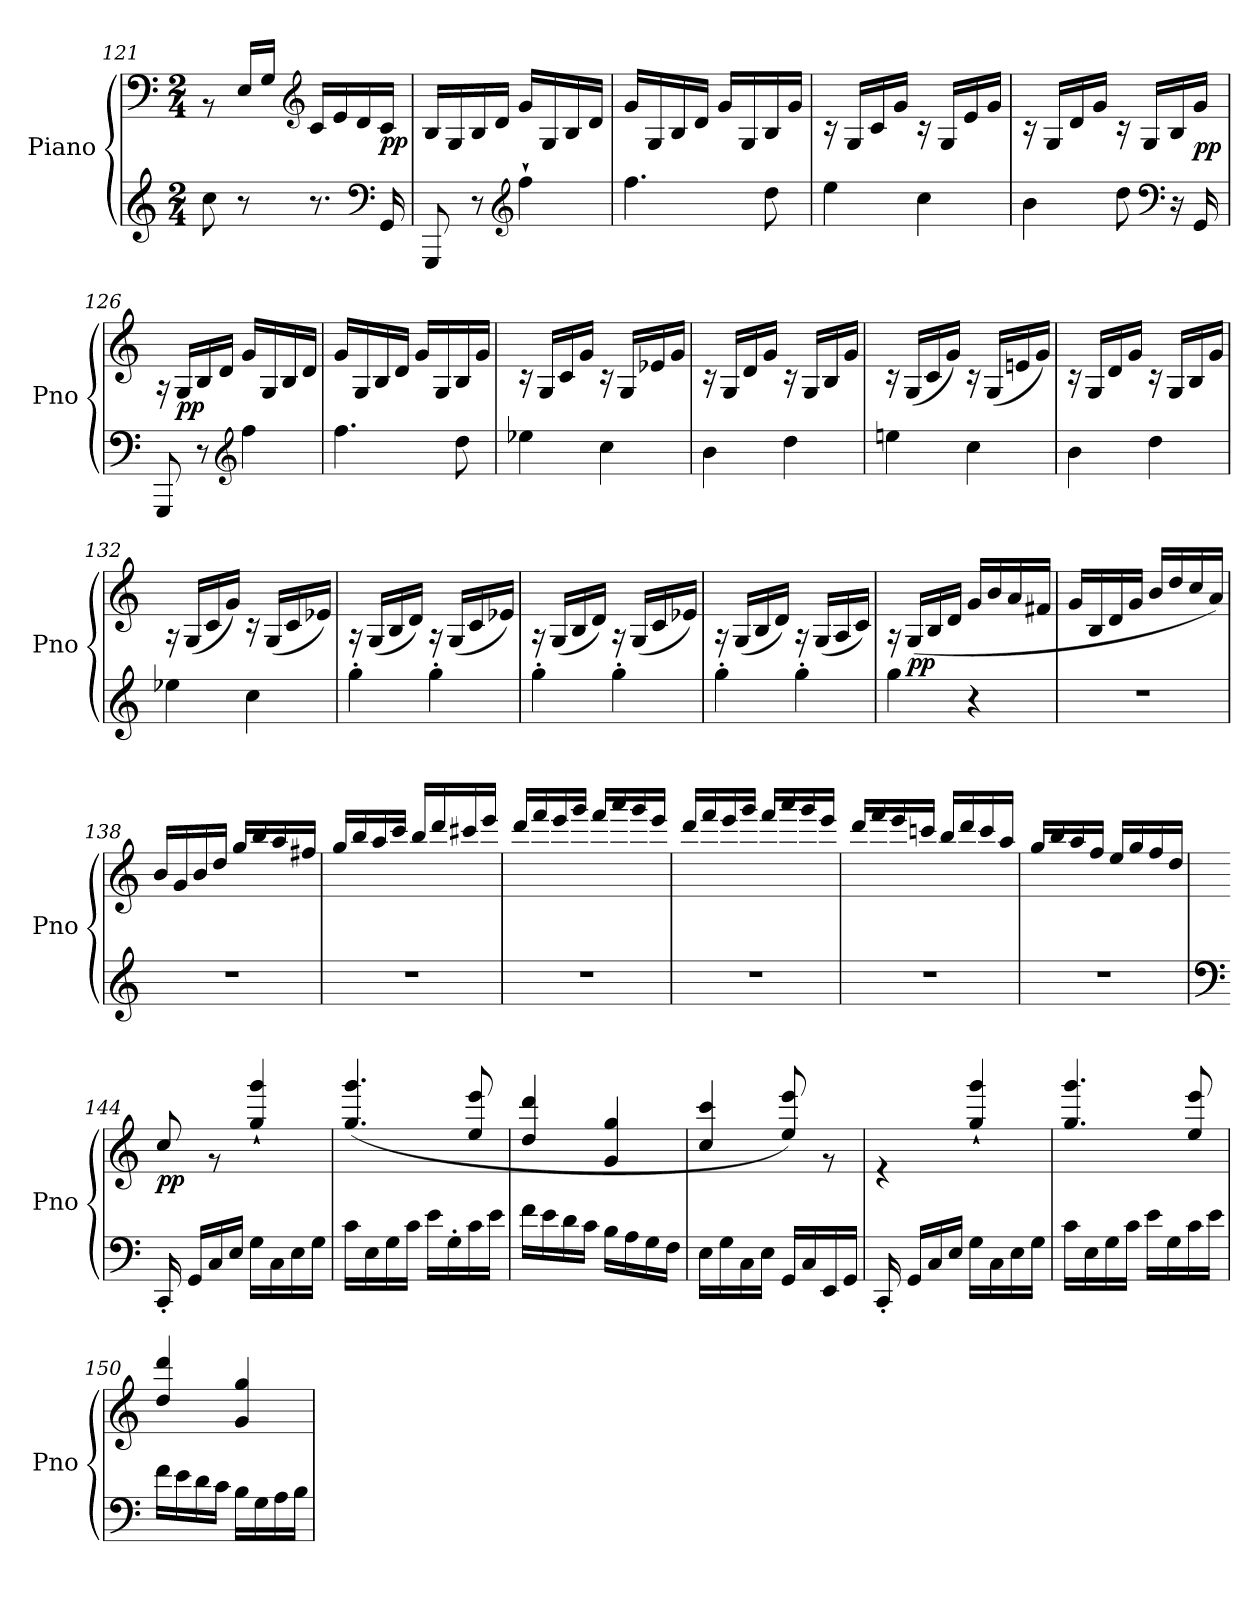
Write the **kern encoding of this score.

**kern	**kern	**dynam
*part1	*part1	*part1
*staff2	*staff1	*staff1/2
*I"Piano	*	*
*I'Pno	*	*
*clefG2	*clefF4	*
*k[]	*k[]	*
*M2/4	*M2/4	*
=121	=121	=121
*	*^	*
8cc\	2ryy	8r	.
8r	.	16E/LL	.
.	.	16G/JJ	.
*	*clefG2	*	*
8.r	.	16c/LL	.
.	.	16e/	.
.	.	16d/	.
*clefF4	*	*	*
!	!	!	!LO:DY:b
16GG/	.	16c/JJ	pp
!!LO:LB:g=z	!!
=122	=122	=122	=122
8GGG/	2ryy	16B/LL	.
.	.	16G/	.
8r	.	16B/	.
.	.	16d/JJ	.
*clefG2	*	*	*
4ff`\	.	16g/LL	.
.	.	16G/	.
.	.	16B/	.
.	.	16d/JJ	.
=123	=123	=123	=123
4.ff\	2ryy	16g/LL	.
.	.	16G/	.
.	.	16B/	.
.	.	16d/JJ	.
.	.	16g/LL	.
.	.	16G/	.
8dd\	.	16B/	.
.	.	16g/JJ	.
=124	=124	=124	=124
4ee\	2ryy	16r	.
.	.	16G/LL	.
.	.	16c/	.
.	.	16g/JJ	.
4cc\	.	16r	.
.	.	16G/LL	.
.	.	16e/	.
.	.	16g/JJ	.
=125	=125	=125	=125
4b\	2ryy	16r	.
.	.	16G/LL	.
.	.	16d/	.
.	.	16g/JJ	.
8dd\	.	16r	.
.	.	16G/LL	.
*clefF4	*	*	*
16r	.	16B/	.
!	!	!	!LO:DY:b
16GG/	.	16g/JJ	pp
=126	=126	=126	=126
8GGG/	2ryy	16r	.
!	!	!	!LO:DY:b
.	.	16G/LL	pp
8r	.	16B/	.
.	.	16d/JJ	.
*clefG2	*	*	*
4ff\	.	16g/LL	.
.	.	16G/	.
.	.	16B/	.
.	.	16d/JJ	.
!!LO:PB:g=z	!!
=127	=127	=127	=127
4.ff\	2ryy	16g/LL	.
.	.	16G/	.
.	.	16B/	.
.	.	16d/JJ	.
.	.	16g/LL	.
.	.	16G/	.
8dd\	.	16B/	.
.	.	16g/JJ	.
=128	=128	=128	=128
4ee-X\	2ryy	16r	.
.	.	16G/LL	.
.	.	16c/	.
.	.	16g/JJ	.
4cc\	.	16r	.
.	.	16G/LL	.
.	.	16e-X/	.
.	.	16g/JJ	.
=129	=129	=129	=129
4b\	2ryy	16r	.
.	.	16G/LL	.
.	.	16d/	.
.	.	16g/JJ	.
4dd\	.	16r	.
.	.	16G/LL	.
.	.	16B/	.
.	.	16g/JJ	.
=130	=130	=130	=130
4een\	2ryy	16r	.
.	.	(>16G/LL	.
.	.	16c/	.
.	.	16g/JJ)	.
4cc\	.	16r	.
.	.	(>16G/LL	.
.	.	16en/	.
.	.	16g/JJ)	.
=131	=131	=131	=131
4b\	2ryy	16r	.
.	.	16G/LL	.
.	.	16d/	.
.	.	16g/JJ	.
4dd\	.	16r	.
.	.	16G/LL	.
.	.	16B/	.
.	.	16g/JJ	.
!!LO:LB:g=z	!!
=132	=132	=132	=132
4ee-X\	2ryy	16r	.
.	.	(>16G/LL	.
.	.	16c/	.
.	.	16g/JJ)	.
4cc\	.	16r	.
.	.	(>16G/LL	.
.	.	16c/	.
.	.	16e-X/JJ)	.
=133	=133	=133	=133
4gg'\	2ryy	16r	.
.	.	(>16G/LL	.
.	.	16B/	.
.	.	16d/JJ)	.
4gg'\	.	16r	.
.	.	(>16G/LL	.
.	.	16c/	.
.	.	16e-X/JJ)	.
=134	=134	=134	=134
4gg'\	2ryy	16r	.
.	.	(>16G/LL	.
.	.	16B/	.
.	.	16d/JJ)	.
4gg'\	.	16r	.
.	.	(>16G/LL	.
.	.	16c/	.
.	.	16e-X/JJ)	.
=135	=135	=135	=135
4gg'\	2ryy	16r	.
.	.	(>16G/LL	.
.	.	16B/	.
.	.	16d/JJ)	.
4gg'\	.	16r	.
.	.	(>16G/LL	.
.	.	16A/	.
.	.	16c/JJ)	.
=136	=136	=136	=136
4gg\	2ryy	16r	.
!	!	!	!LO:DY:b
.	.	(>16G/LL	pp
.	.	16B/	.
.	.	16d/JJ	.
4r	.	16g/LL	.
.	.	16b/	.
.	.	16a/	.
.	.	16f#X/JJ	.
!!LO:LB:g=z	!!
=137	=137	=137	=137
2r	2ryy	16g/LL	.
.	.	16B/	.
.	.	16d/	.
.	.	16g/JJ	.
.	.	16b/LL	.
.	.	16dd/	.
.	.	16cc/	.
.	.	16a/JJ)	.
=138	=138	=138	=138
2r	2ryy	16b/LL	.
.	.	16g/	.
.	.	16b/	.
.	.	16dd/JJ	.
.	.	16gg/LL	.
.	.	16bb/	.
.	.	16aa/	.
.	.	16ff#X/JJ	.
=139	=139	=139	=139
2r	2ryy	16gg/LL	.
.	.	16bb/	.
.	.	16aa/	.
.	.	16ccc/JJ	.
.	.	16bb/LL	.
.	.	16ddd/	.
.	.	16ccc#X/	.
.	.	16eee/JJ	.
=140	=140	=140	=140
2r	2ryy	16ddd/LL	.
.	.	16fff/	.
.	.	16eee/	.
.	.	16ggg/JJ	.
.	.	16fff/LL	.
.	.	16aaa/	.
.	.	16ggg/	.
.	.	16eee/JJ	.
=141	=141	=141	=141
2r	2ryy	16ddd/LL	.
.	.	16fff/	.
.	.	16eee/	.
.	.	16ggg/JJ	.
.	.	16fff/LL	.
.	.	16aaa/	.
.	.	16ggg/	.
.	.	16eee/JJ	.
!!LO:LB:g=z	!!
=142	=142	=142	=142
2r	2ryy	16ddd/LL	.
.	.	16fff/	.
.	.	16eee/	.
.	.	16cccn/JJ	.
.	.	16bb/LL	.
.	.	16ddd/	.
.	.	16ccc/	.
.	.	16aa/JJ	.
=143	=143	=143	=143
2r	2ryy	16gg/LL	.
.	.	16bb/	.
.	.	16aa/	.
.	.	16ff/JJ	.
.	.	16ee/LL	.
.	.	16gg/	.
.	.	16ff/	.
.	.	16dd/JJ	.
=144	=144	=144	=144
*clefF4	*	*	*
!	!	!	!LO:DY:b
16CC'/	2ryy	8cc/	pp
16GG/LL	.	.	.
16C/	.	8r	.
16E/JJ	.	.	.
16G\LL	.	4gg/` 4ggg/`	.
16C\	.	.	.
16E\	.	.	.
16G\JJ	.	.	.
=145	=145	=145	=145
16c\LL	2ryy	(>4.gg/ 4.ggg/	.
16E\	.	.	.
16G\	.	.	.
16c\JJ	.	.	.
16e\LL	.	.	.
16G'\	.	.	.
16c\	.	8ee/ 8eee/	.
16e\JJ	.	.	.
=146	=146	=146	=146
16f\LL	2ryy	4dd/ 4ddd/	.
16e\	.	.	.
16d\	.	.	.
16c\JJ	.	.	.
16B\LL	.	4g/ 4gg/	.
16A\	.	.	.
16G\	.	.	.
16F\JJ	.	.	.
!!LO:LB:g=z	!!
=147	=147	=147	=147
16E\LL	2ryy	4cc/ 4ccc/	.
16G\	.	.	.
16C\	.	.	.
16E\JJ	.	.	.
16GG/LL	.	8ee/ 8eee/)	.
16C/	.	.	.
16EE/	.	8r	.
16GG/JJ	.	.	.
=148	=148	=148	=148
16CC'/	2ryy	4r	.
16GG/LL	.	.	.
16C/	.	.	.
16E/JJ	.	.	.
16G\LL	.	4gg/` 4ggg/`	.
16C\	.	.	.
16E\	.	.	.
16G\JJ	.	.	.
=149	=149	=149	=149
16c\LL	2ryy	4.gg/ 4.ggg/	.
16E\	.	.	.
16G\	.	.	.
16c\JJ	.	.	.
16e\LL	.	.	.
16G\	.	.	.
16c\	.	8ee/ 8eee/	.
16e\JJ	.	.	.
=150	=150	=150	=150
16f\LL	2ryy	4dd/ 4ddd/	.
16e\	.	.	.
16d\	.	.	.
16c\JJ	.	.	.
16B\LL	.	4g/ 4gg/	.
16G\	.	.	.
16A\	.	.	.
16B\JJ	.	.	.
*	*v	*v	*
=	=	=
*-	*-	*-
